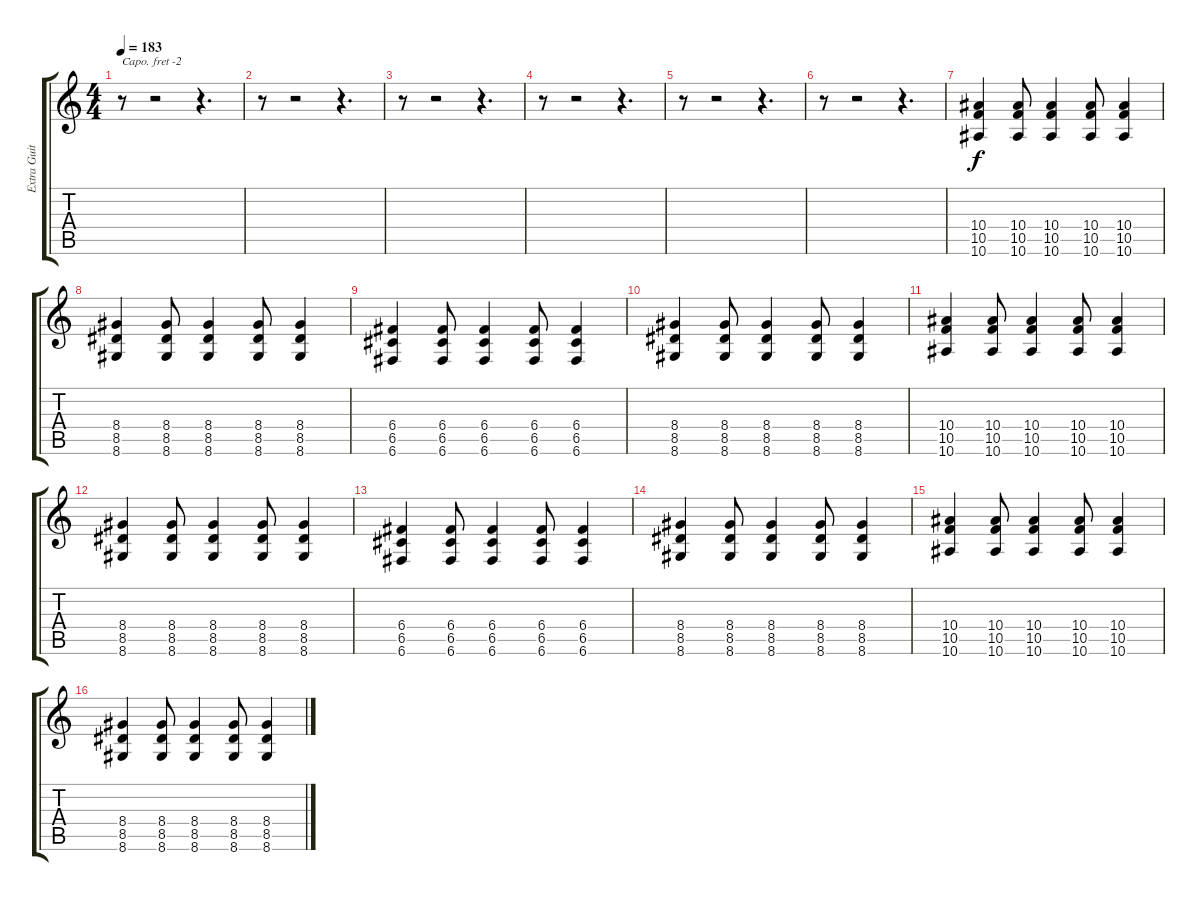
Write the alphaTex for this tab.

\track ("Extra Guitar" "Extra Guit") {instrument distortionguitar}
\staff {score tabs}
\capo -2
\tuning (E4 B3 G3 D3 A2 D2) {hide}
\ts (4 4)
\tempo 183
\clef g2
\ks c
r.8{dy f} r.2 r.4{d} |
r.8 r.2 r.4{d} |
r.8 r.2 r.4{d} |
r.8 r.2 r.4{d} |
r.8 r.2 r.4{d} |
r.8 r.2 r.4{d} |
(10.4 10.5 10.6).4 (10.4 10.5 10.6).8 (10.4 10.5 10.6).4 (10.4 10.5 10.6).8 (10.4 10.5 10.6).4 |
(8.4 8.5 8.6).4 (8.4 8.5 8.6).8 (8.4 8.5 8.6).4 (8.4 8.5 8.6).8 (8.4 8.5 8.6).4 |
(6.4 6.5 6.6).4 (6.4 6.5 6.6).8 (6.4 6.5 6.6).4 (6.4 6.5 6.6).8 (6.4 6.5 6.6).4 |
(8.4 8.5 8.6).4 (8.4 8.5 8.6).8 (8.4 8.5 8.6).4 (8.4 8.5 8.6).8 (8.4 8.5 8.6).4 |
(10.4 10.5 10.6).4 (10.4 10.5 10.6).8 (10.4 10.5 10.6).4 (10.4 10.5 10.6).8 (10.4 10.5 10.6).4 |
(8.4 8.5 8.6).4 (8.4 8.5 8.6).8 (8.4 8.5 8.6).4 (8.4 8.5 8.6).8 (8.4 8.5 8.6).4 |
(6.4 6.5 6.6).4 (6.4 6.5 6.6).8 (6.4 6.5 6.6).4 (6.4 6.5 6.6).8 (6.4 6.5 6.6).4 |
(8.4 8.5 8.6).4 (8.4 8.5 8.6).8 (8.4 8.5 8.6).4 (8.4 8.5 8.6).8 (8.4 8.5 8.6).4 |
(10.4 10.5 10.6).4 (10.4 10.5 10.6).8 (10.4 10.5 10.6).4 (10.4 10.5 10.6).8 (10.4 10.5 10.6).4 |
(8.4 8.5 8.6).4 (8.4 8.5 8.6).8 (8.4 8.5 8.6).4 (8.4 8.5 8.6).8 (8.4 8.5 8.6).4
